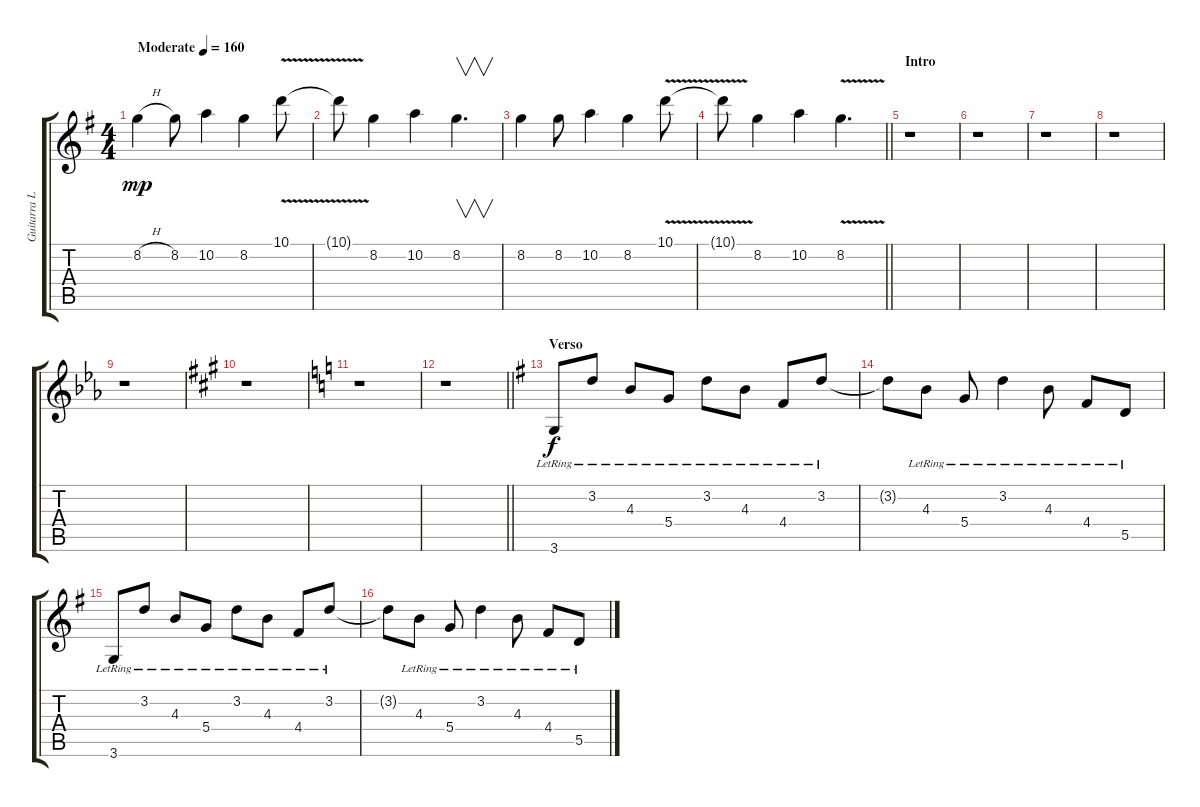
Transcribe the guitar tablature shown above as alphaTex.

\track ("Guitarra Límpia (extra)" "Guitarra L") {instrument electricguitarclean}
\staff {score tabs}
\tuning (E4 B3 G3 D3 A2 E2) {hide}
\ts (4 4)
\tempo (160 "Moderate")
\clef g2
\ks g
8.2{h}.4{dy mp instrument electricguitarclean} 8.2.8 10.2.4 8.2.4 10.1{v}.8 |
10.1{t}.8 8.2.4 10.2.4 8.2.4{v d} |
8.2.4 8.2.8 10.2.4 8.2.4 10.1{v}.8 |
\barLineRight lightlight
10.1{t}.8 8.2.4 10.2.4 8.2{v}.4{d} |
\section ("" "Intro")
r.1 |
r.1 |
r.1 |
r.1 |
\ks eb
r.1 |
\ks a
r.1 |
\ks c
r.1 |
\barLineRight lightlight
r.1 |
\section ("" "Verso")
\ks g
3.6{lr}.8{dy f} 3.2{lr}.8 4.3{lr}.8 5.4{lr}.8 3.2{lr}.8 4.3{lr}.8 4.4{lr}.8 3.2{lr}.8 |
3.2{t}.8 4.3{lr}.8 5.4{lr}.8 3.2{lr}.4 4.3{lr}.8 4.4{lr}.8 5.5{lr}.8 |
3.6{lr}.8 3.2{lr}.8 4.3{lr}.8 5.4{lr}.8 3.2{lr}.8 4.3{lr}.8 4.4{lr}.8 3.2{lr}.8 |
3.2{t}.8 4.3{lr}.8 5.4{lr}.8 3.2{lr}.4 4.3{lr}.8 4.4{lr}.8 5.5{lr}.8
